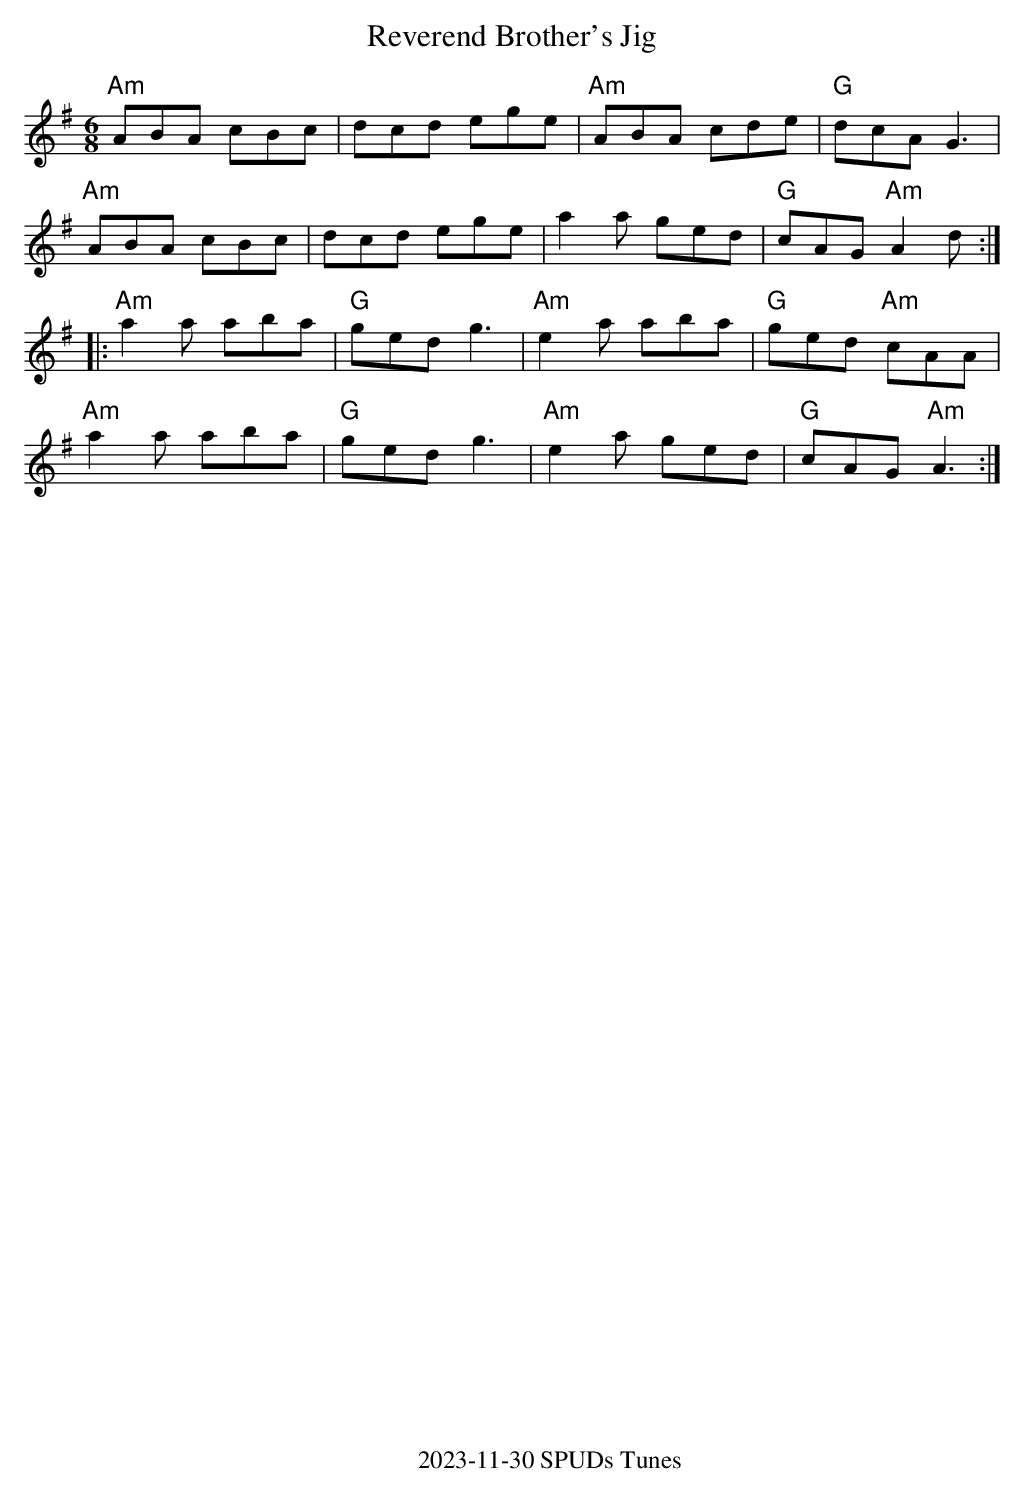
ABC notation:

X:1
T:Reverend Brother's Jig
M:6/8
K:Ador
 "Am"ABA cBc | dcd ege |"Am" ABA cde |"G" dcA G3 |
"Am"ABA cBc | dcd ege | a2a ged |"G" cAG "Am"A2d :|
|:"Am"a2a aba | "G"ged g3 |"Am" e2a aba | "G"ged "Am"cAA |
"Am"a2a aba | "G"ged g3  | "Am"e2a ged | "G"cAG "Am"A3 :|
